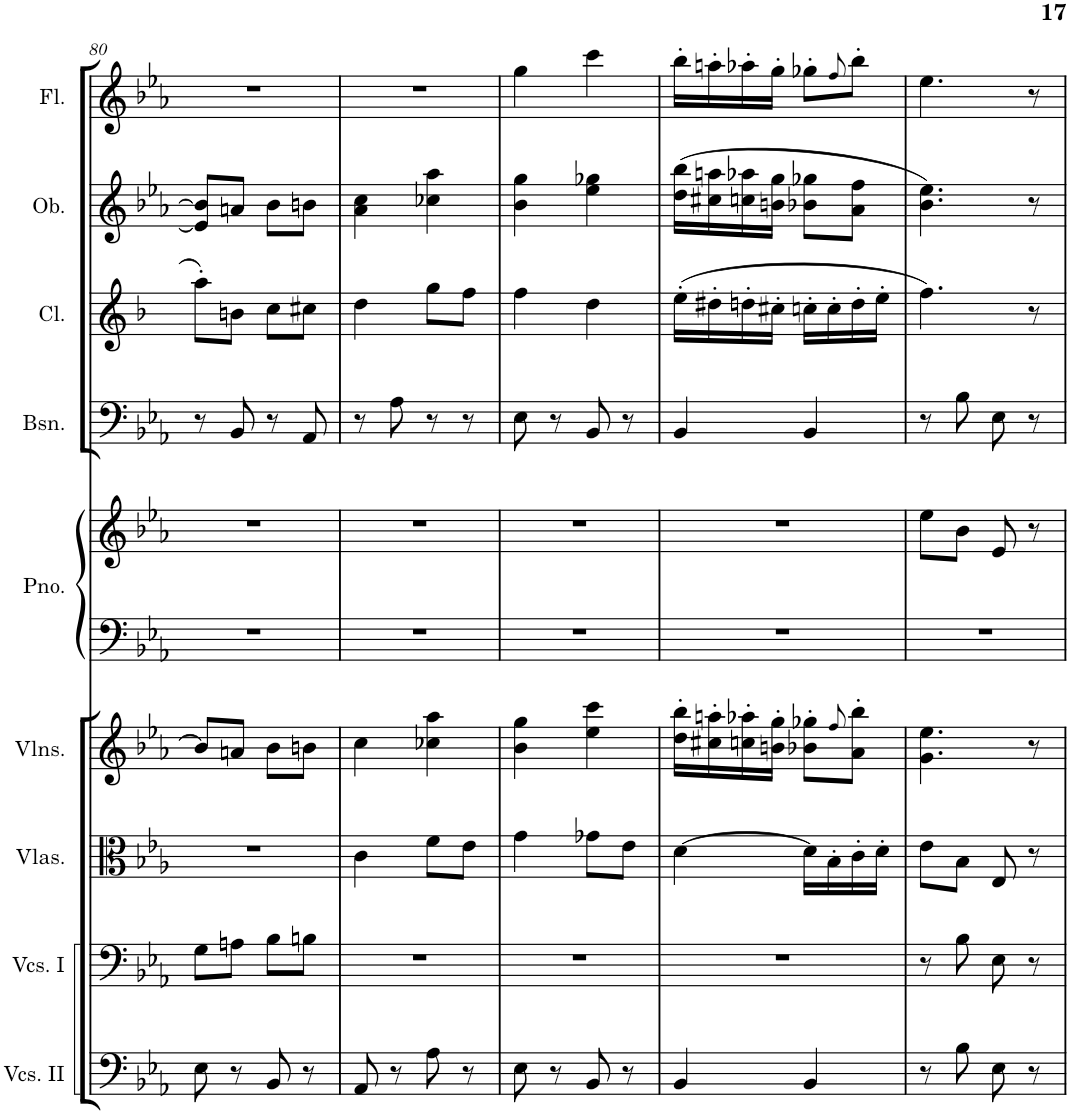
**kern	**kern	**kern	**kern	**kern	**kern	**kern	**kern	**kern	**kern
*part9	*part8	*part7	*part6	*part5	*part5	*part4	*part3	*part2	*part1
*staff10	*staff9	*staff8	*staff7	*staff6	*staff5	*staff4	*staff3	*staff2	*staff1
*I"Violoncellos II	*I"Violoncellos I	*I"Violas	*I"Violins	*I"Piano	*	*I"Bassoon	*I"Clarinet	*I"Oboe	*I"Flute
*I'Vcs. II	*I'Vcs. I	*I'Vlas.	*I'Vlns.	*I'Pno.	*	*I'Bsn.	*I'Cl.	*I'Ob.	*I'Fl.
!!LO:PB:g=z
*clefF4	*clefF4	*clefC3	*clefG2	*clefF4	*clefG2	*clefF4	*clefG2	*clefG2	*clefG2
*	*	*	*	*	*	*	*Trd1c2	*	*
*k[b-e-a-]	*k[b-e-a-]	*k[b-e-a-]	*k[b-e-a-]	*k[b-e-a-]	*k[b-e-a-]	*k[b-e-a-]	*k[b-]	*k[b-e-a-]	*k[b-e-a-]
*M2/4	*M2/4	*M2/4	*M2/4	*M2/4	*M2/4	*M2/4	*M2/4	*M2/4	*M2/4
=80	=80	=80	=80	=80	=80	=80	=80	=80	=80
8E-\	8G\L	2r	8b-/L]	2r	2r	8r	8aa'\L	8e-/] 8b-/]L	2r
8r	8An\J	.	8an/J	.	.	8BB-/	8bn\J	8an/J	.
8BB-/	8B-\L	.	8b-\L	.	.	8r	8cc\L	8b-\L	.
8r	8Bn\J	.	8bn\J	.	.	8AA-/	8cc#X\J	8bn\J	.
=81	=81	=81	=81	=81	=81	=81	=81	=81	=81
8AA-/	2r	4c\	4cc\	2r	2r	8r	4dd\	4a-\ 4cc\	2r
8r	.	.	.	.	.	8A-\	.	.	.
8A-\	.	8f\L	4cc-X\ 4aa-\	.	.	8r	8gg\L	4cc-X\ 4aa-\	.
8r	.	8e-\J	.	.	.	8r	8ff\J	.	.
=82	=82	=82	=82	=82	=82	=82	=82	=82	=82
8E-\	2r	4g\	4b-\ 4gg\	2r	2r	8E-\	4ff\	4b-\ 4gg\	4gg\
8r	.	.	.	.	.	8r	.	.	.
8BB-/	.	8g-X\L	4ee-\ 4ccc\	.	.	8BB-/	4dd\	4ee-\ 4gg-X\	4ccc\
8r	.	8e-\J	.	.	.	8r	.	.	.
=83	=83	=83	=83	=83	=83	=83	=83	=83	=83
4BB-/	2r	[4d\	16dd\' 16bb-\'LL	2r	2r	4BB-/	(16ee'\LL	(16dd\ 16bb-\LL	16bb-'\LL
.	.	.	16cc#X\' 16aan\'	.	.	.	16dd#X'\	16cc#X\ 16aan\	16aan'\
.	.	.	16ccn\' 16aa-X\'	.	.	.	16ddn'\	16ccn\ 16aa-X\	16aa-X'\
.	.	.	16bn\' 16gg\'JJ	.	.	.	16cc#X'\JJ	16bn\ 16gg\JJ	16gg'\JJ
4BB-/	.	16d\LL]	8b-X\' 8gg-X\'L	.	.	4BB-/	16ccn'\LL	8b-X\ 8gg-X\L	8gg-X'\L
.	.	16B-'\	.	.	.	.	16cc'\	.	.
.	.	.	8qff/	.	.	.	.	.	8qff/
.	.	16c'\	8a-\' 8bb-\'J	.	.	.	16dd'\	8a-\ 8ff\J	8bb-'\J
.	.	16d'\JJ	.	.	.	.	16ee'\JJ	.	.
=84	=84	=84	=84	=84	=84	=84	=84	=84	=84
8r	8r	8e-\L	4.g\ 4.ee-\	2r	8ee-\L	8r	4.ff\)	4.b-\ 4.ee-\)	4.ee-\
8B-\	8B-\	8B-\J	.	.	8b-\J	8B-\	.	.	.
8E-\	8E-\	8E-/	.	.	8e-/	8E-\	.	.	.
8r	8r	8r	8r	.	8r	8r	8r	8r	8r
=	=	=	=	=	=	=	=	=	=
*-	*-	*-	*-	*-	*-	*-	*-	*-	*-
